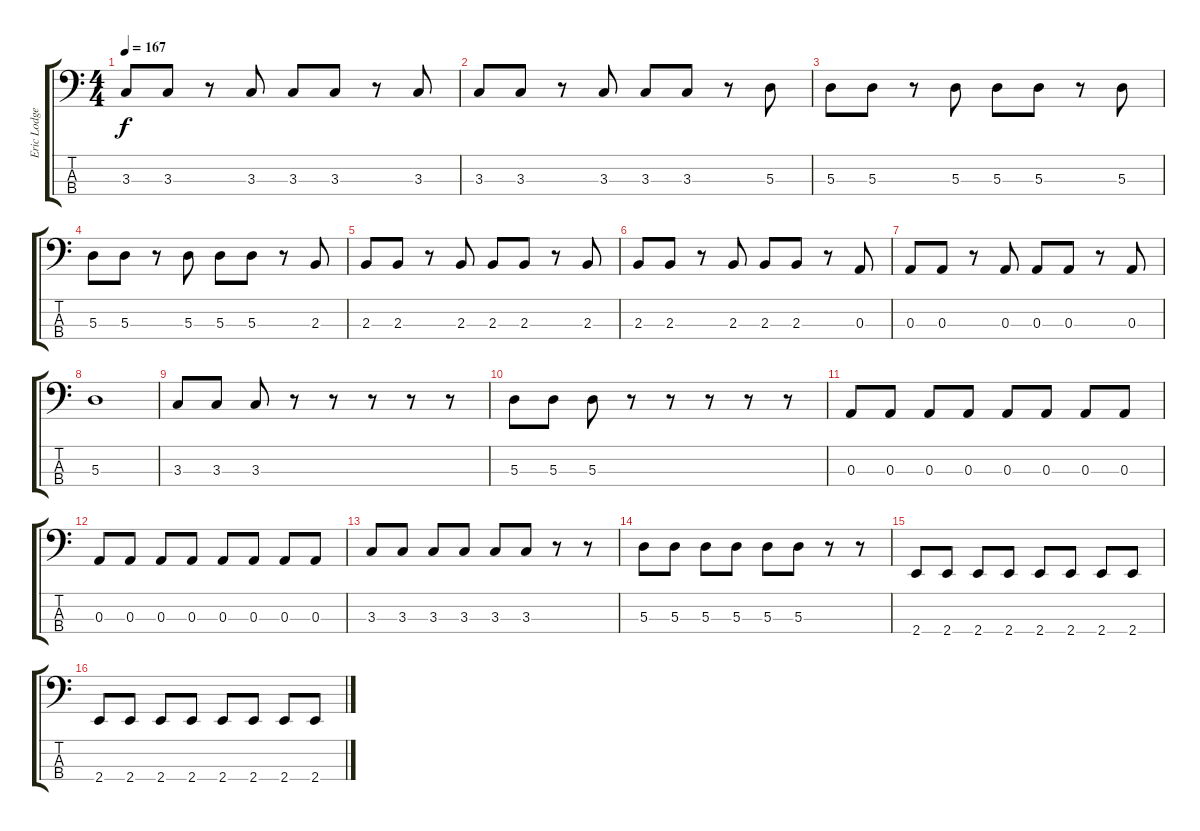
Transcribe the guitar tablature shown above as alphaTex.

\track ("Eric Lodge" "Eric Lodge") {instrument electricbassfinger}
\staff {score tabs}
\tuning (G2 D2 A1 D1) {hide}
\ts (4 4)
\tempo 167
\clef f4
\ks c
3.3.8{dy f} 3.3.8 r.8 3.3.8 3.3.8 3.3.8 r.8 3.3.8 |
3.3.8 3.3.8 r.8 3.3.8 3.3.8 3.3.8 r.8 5.3.8 |
5.3.8 5.3.8 r.8 5.3.8 5.3.8 5.3.8 r.8 5.3.8 |
5.3.8 5.3.8 r.8 5.3.8 5.3.8 5.3.8 r.8 2.3.8 |
2.3.8 2.3.8 r.8 2.3.8 2.3.8 2.3.8 r.8 2.3.8 |
2.3.8 2.3.8 r.8 2.3.8 2.3.8 2.3.8 r.8 0.3.8 |
0.3.8 0.3.8 r.8 0.3.8 0.3.8 0.3.8 r.8 0.3.8 |
5.3.1 |
3.3.8 3.3.8 3.3.8 r.8 r.8 r.8 r.8 r.8 |
5.3.8 5.3.8 5.3.8 r.8 r.8 r.8 r.8 r.8 |
0.3.8 0.3.8 0.3.8 0.3.8 0.3.8 0.3.8 0.3.8 0.3.8 |
0.3.8 0.3.8 0.3.8 0.3.8 0.3.8 0.3.8 0.3.8 0.3.8 |
3.3.8 3.3.8 3.3.8 3.3.8 3.3.8 3.3.8 r.8 r.8 |
5.3.8 5.3.8 5.3.8 5.3.8 5.3.8 5.3.8 r.8 r.8 |
2.4.8 2.4.8 2.4.8 2.4.8 2.4.8 2.4.8 2.4.8 2.4.8 |
2.4.8 2.4.8 2.4.8 2.4.8 2.4.8 2.4.8 2.4.8 2.4.8
